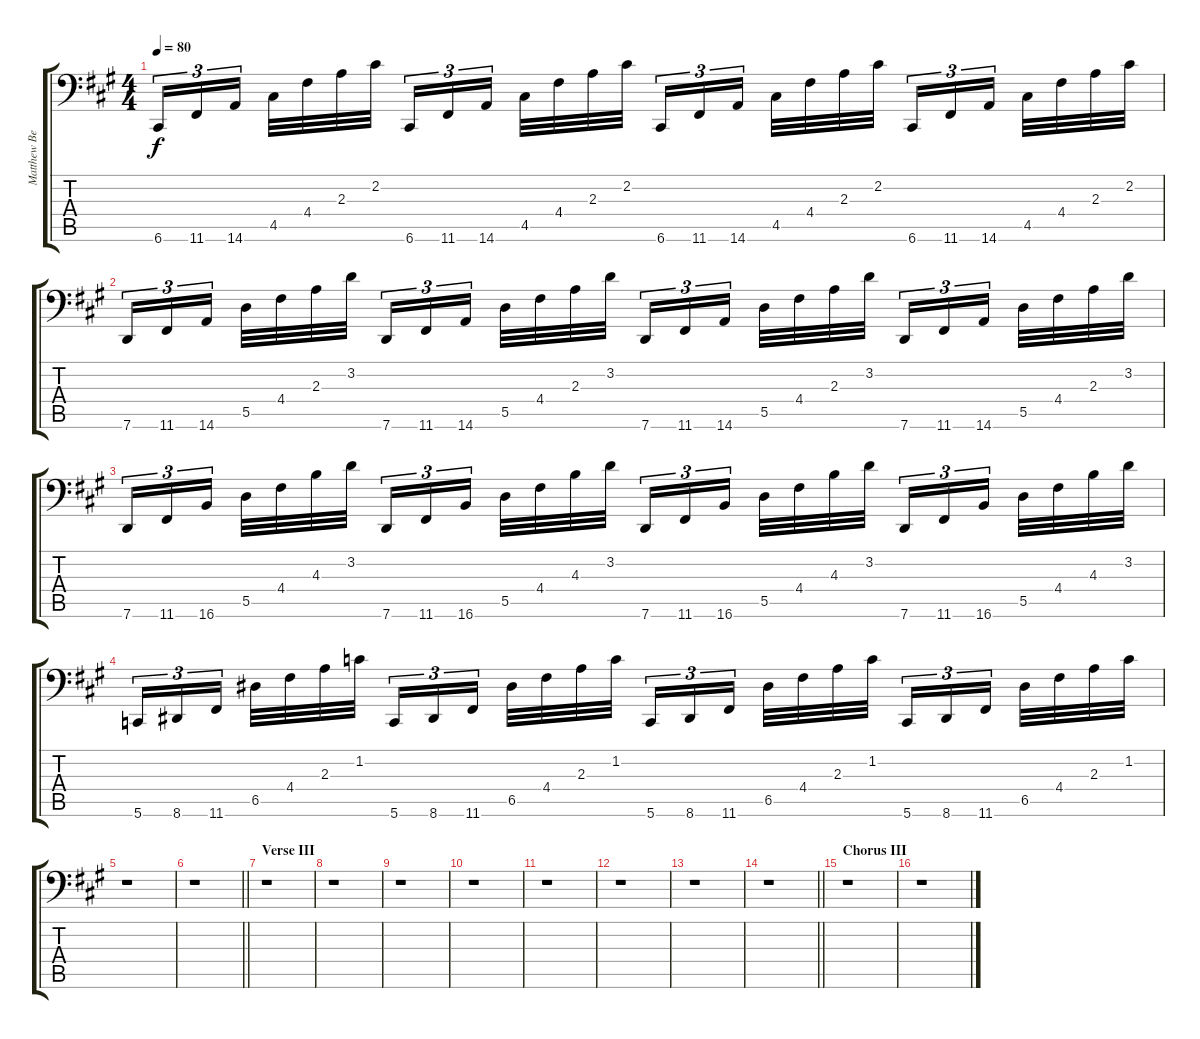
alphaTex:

\track ("Matthew Bellamy Keyboard" "Matthew Be") {instrument lead2sawtooth}
\staff {score tabs}
\tuning (E4 B3 G3 D3 A2 G1) {hide}
\ts (4 4)
\tempo 80
\clef f4
\ks a
6.6.16{tu (3 2) dy f balance 0} 11.6.16{tu (3 2)} 14.6.16{tu (3 2)} 4.5.32{balance 16} 4.4.32 2.3.32 2.2.32 6.6.16{tu (3 2) balance 0} 11.6.16{tu (3 2)} 14.6.16{tu (3 2)} 4.5.32{balance 16} 4.4.32 2.3.32 2.2.32 6.6.16{tu (3 2) balance 0} 11.6.16{tu (3 2)} 14.6.16{tu (3 2)} 4.5.32{balance 16} 4.4.32 2.3.32 2.2.32 6.6.16{tu (3 2) balance 0} 11.6.16{tu (3 2)} 14.6.16{tu (3 2)} 4.5.32{balance 16} 4.4.32 2.3.32 2.2.32 |
7.6.16{tu (3 2) balance 0} 11.6.16{tu (3 2)} 14.6.16{tu (3 2)} 5.5.32{balance 16} 4.4.32 2.3.32 3.2.32 7.6.16{tu (3 2) balance 0} 11.6.16{tu (3 2)} 14.6.16{tu (3 2)} 5.5.32{balance 16} 4.4.32 2.3.32 3.2.32 7.6.16{tu (3 2) balance 0} 11.6.16{tu (3 2)} 14.6.16{tu (3 2)} 5.5.32{balance 16} 4.4.32 2.3.32 3.2.32 7.6.16{tu (3 2) balance 0} 11.6.16{tu (3 2)} 14.6.16{tu (3 2)} 5.5.32{balance 16} 4.4.32 2.3.32 3.2.32 |
7.6.16{tu (3 2) balance 0} 11.6.16{tu (3 2)} 16.6.16{tu (3 2)} 5.5.32{balance 16} 4.4.32 4.3.32 3.2.32 7.6.16{tu (3 2) balance 0} 11.6.16{tu (3 2)} 16.6.16{tu (3 2)} 5.5.32{balance 16} 4.4.32 4.3.32 3.2.32 7.6.16{tu (3 2) balance 0} 11.6.16{tu (3 2)} 16.6.16{tu (3 2)} 5.5.32{balance 16} 4.4.32 4.3.32 3.2.32 7.6.16{tu (3 2) balance 0} 11.6.16{tu (3 2)} 16.6.16{tu (3 2)} 5.5.32{balance 16} 4.4.32 4.3.32 3.2.32 |
5.6.16{tu (3 2) balance 0} 8.6.16{tu (3 2)} 11.6.16{tu (3 2)} 6.5.32{balance 16} 4.4.32 2.3.32 1.2.32 5.6.16{tu (3 2) balance 0} 8.6.16{tu (3 2)} 11.6.16{tu (3 2)} 6.5.32{balance 16} 4.4.32 2.3.32 1.2.32 5.6.16{tu (3 2) balance 0} 8.6.16{tu (3 2)} 11.6.16{tu (3 2)} 6.5.32{balance 16} 4.4.32 2.3.32 1.2.32 5.6.16{tu (3 2) balance 0} 8.6.16{tu (3 2)} 11.6.16{tu (3 2)} 6.5.32{balance 16} 4.4.32 2.3.32 1.2.32 |
r.1 |
\barLineRight lightlight
r.1 |
\section ("" "Verse III")
r.1 |
r.1 |
r.1 |
r.1 |
r.1 |
r.1 |
r.1 |
\barLineRight lightlight
r.1 |
\section ("" "Chorus III")
r.1 |
r.1
